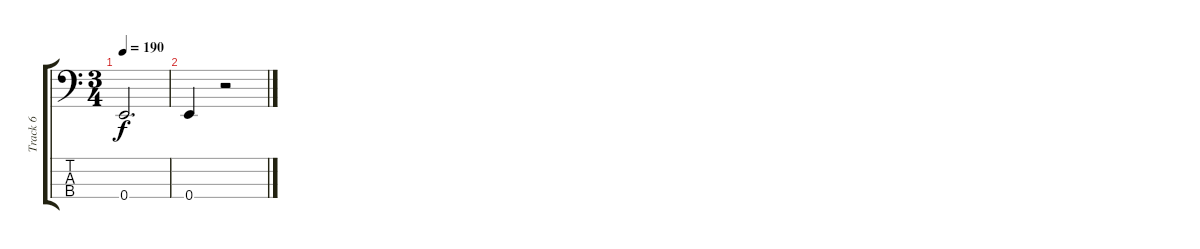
\track ("Track 6" "Track 6") {instrument electricbassfinger}
\staff {score tabs}
\tuning (G2 D2 A1 E1) {hide}
\ts (3 4)
\tempo 190
\clef f4
\ks c
0.4.2{d dy f} |
0.4.4 r.2
